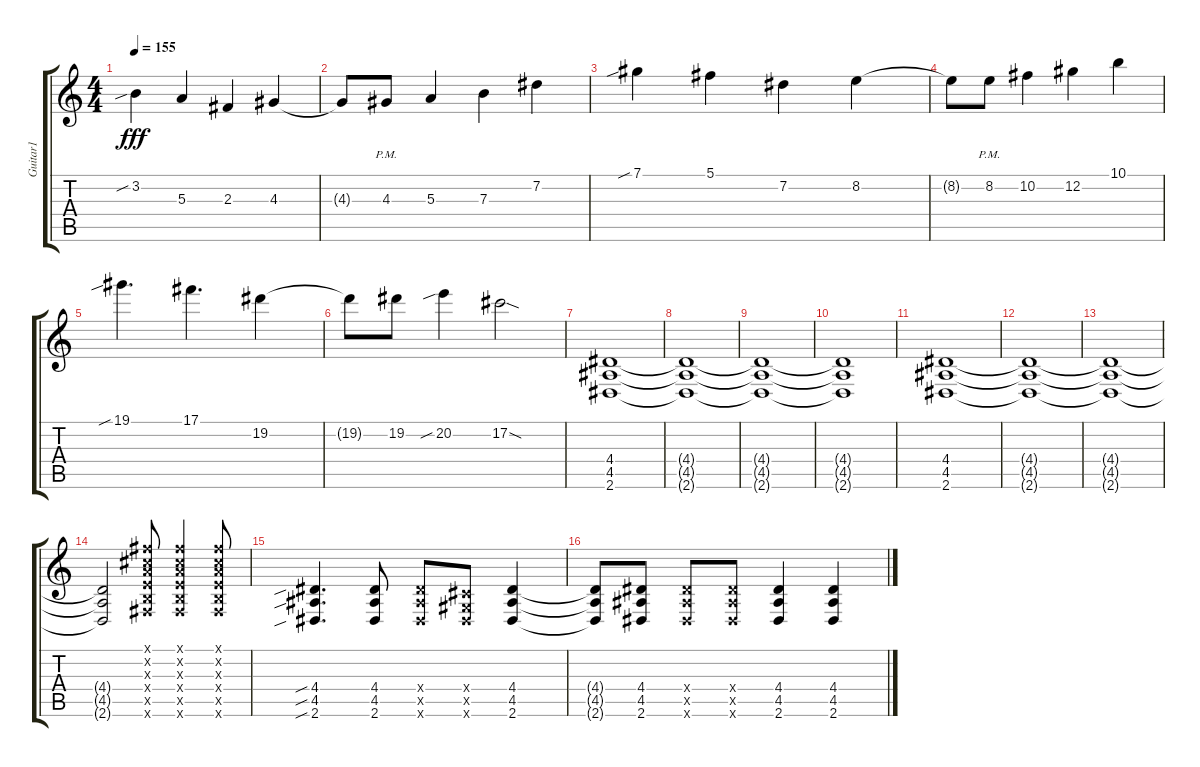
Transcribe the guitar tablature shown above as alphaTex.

\track ("Guitar1" "Guitar1") {instrument overdrivenguitar}
\staff {score tabs}
\tuning (Db4 Ab3 E3 B2 Gb2 Db2) {hide}
\ts (4 4)
\tempo 155
\clef g2
\ks c
3.2{sib}.4{dy fff} 5.3.4 2.3.4 4.3.4 |
4.3{t}.8 4.3{pm}.8 5.3.4 7.3.4 7.2.4 |
7.1{sib}.4 5.1.4 7.2.4 8.2.4 |
8.2{t}.8 8.2{pm}.8 10.2.4 12.2.4 10.1.4 |
19.1{sib}.4{d} 17.1.4{d} 19.2.4 |
19.2{t}.8 19.2.8 20.2{sib}.4 17.2{sod}.2 |
(4.4 4.5 2.6).1 |
(4.4{t} 4.5{t} 2.6{t}).1 |
(4.4{t} 4.5{t} 2.6{t}).1 |
(4.4{t} 4.5{t} 2.6{t}).1 |
(4.4 4.5 2.6).1 |
(4.4{t} 4.5{t} 2.6{t}).1 |
(4.4{t} 4.5{t} 2.6{t}).1 |
(4.4{t} 4.5{t} 2.6{t}).2 (5.1{x} 5.2{x} 5.3{x} 5.4{x} 5.5{x} 5.6{x}).8 (5.1{x} 5.2{x} 5.3{x} 5.4{x} 5.5{x} 5.6{x}).4 (5.1{x} 5.2{x} 5.3{x} 5.4{x} 5.5{x} 5.6{x}).8 |
(4.4{sib} 4.5{sib} 2.6{sib}).4{d} (4.4 4.5 2.6).8 (4.4{x} 4.5{x} 2.6{x}).8 (2.4{x} 2.5{x} 2.6{x}).8 (4.4 4.5 2.6).4 |
(4.4{t} 4.5{t} 2.6{t}).8 (4.4 4.5 2.6).8 (4.4{x} 4.5{x} 2.6{x}).8 (4.4{x} 4.5{x} 2.6{x}).8 (4.4 4.5 2.6).4 (4.4 4.5 2.6).4
